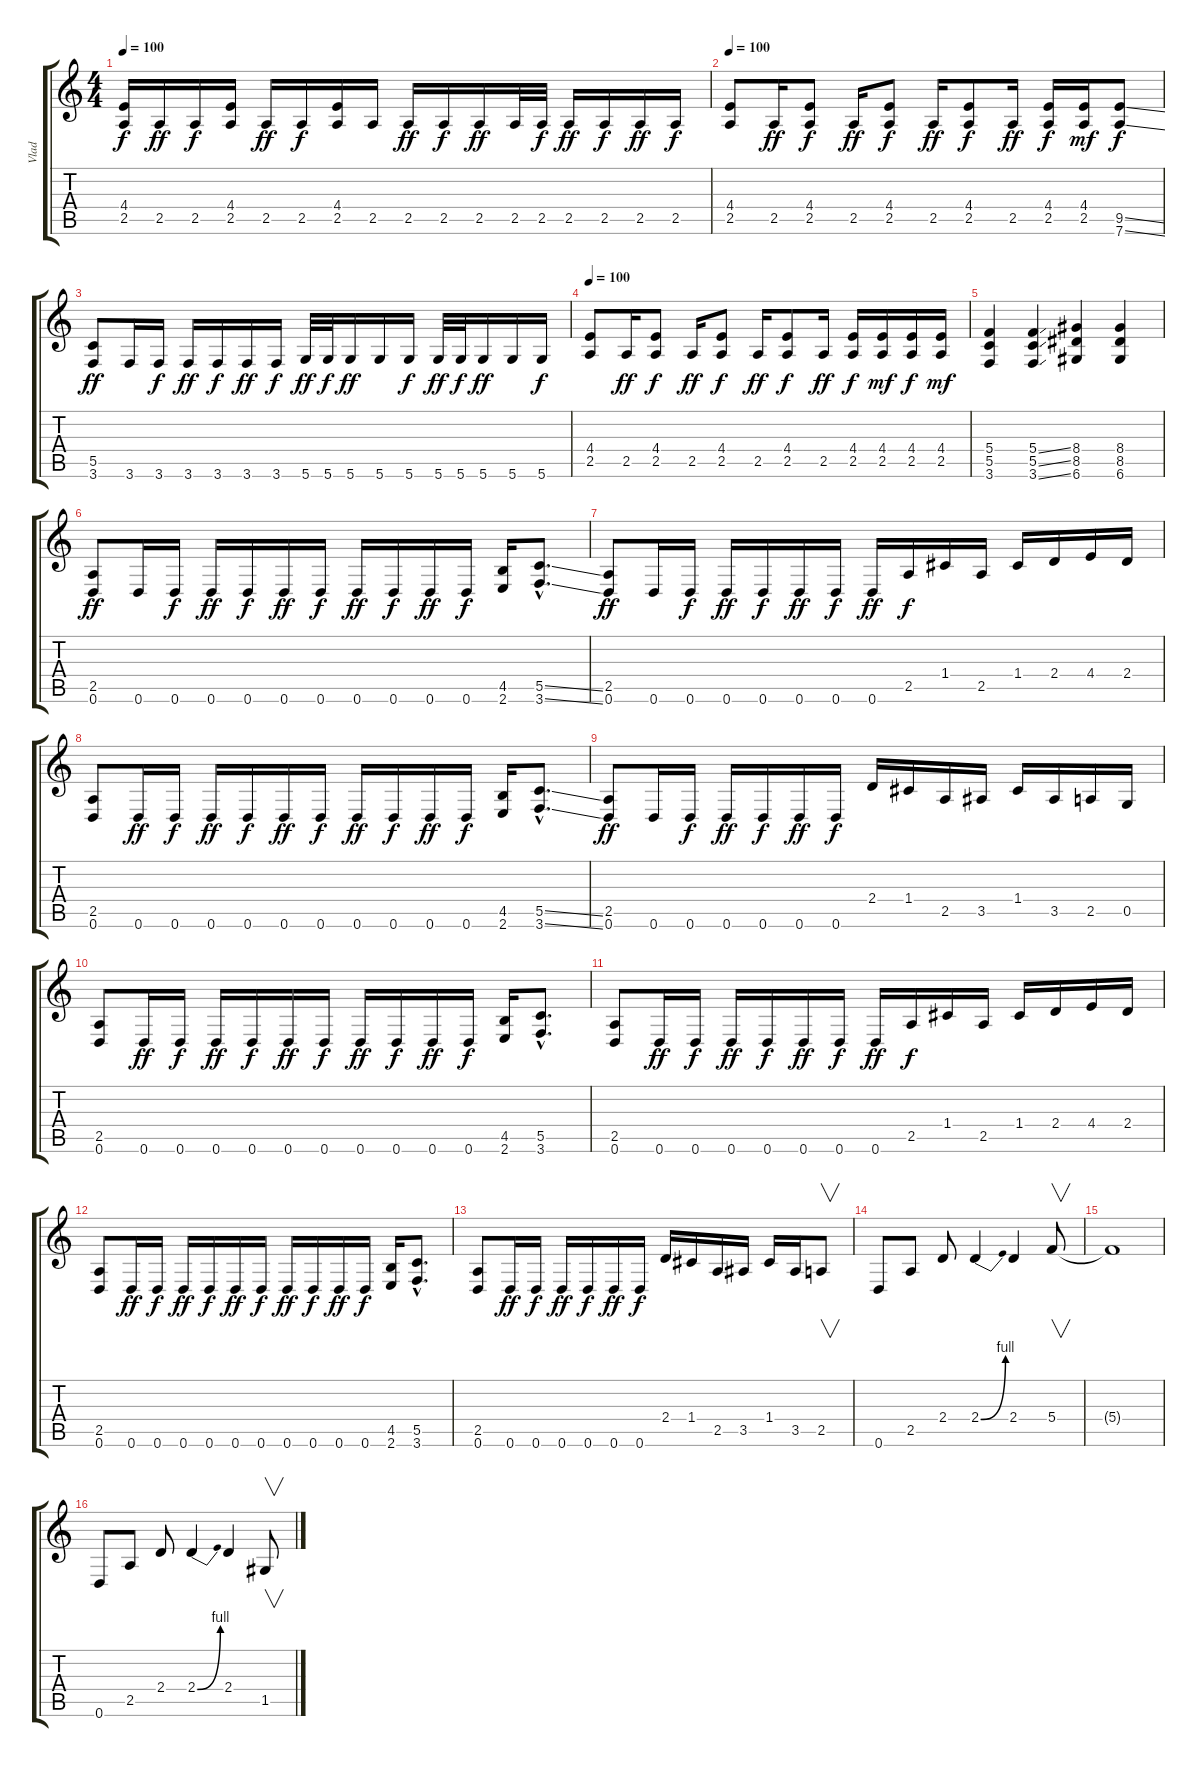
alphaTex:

\track ("Vlad" "Vlad") {instrument distortionguitar}
\staff {score tabs}
\tuning (D4 A3 F3 C3 G2 D2) {hide}
\ts (4 4)
\tempo 100
\clef g2
\ks c
(4.4 2.5).16{dy f} 2.5.16{dy ff} 2.5.16{dy f} (4.4 2.5).16 2.5.16{dy ff} 2.5.16{dy f} (4.4 2.5).16 2.5.16 2.5.16{dy ff} 2.5.16{dy f} 2.5.16{dy ff} 2.5.32 2.5.32{dy f} 2.5.16{dy ff} 2.5.16{dy f} 2.5.16{dy ff} 2.5.16{dy f} |
\tempo 100
(4.4 2.5).8 2.5.16{dy ff} (4.4 2.5).8{dy f} 2.5.16{dy ff} (4.4 2.5).8{dy f} 2.5.16{dy ff} (4.4 2.5).8{dy f} 2.5.16{dy ff} (4.4 2.5).16{dy f} (4.4 2.5).16{dy mf} (9.5{ss} 7.6{ss}).8{dy f} |
(5.5 3.6).8{dy ff} 3.6.16 3.6.16{dy f} 3.6.16{dy ff} 3.6.16{dy f} 3.6.16{dy ff} 3.6.16{dy f} 5.6.32{dy ff} 5.6.32{dy f} 5.6.16{dy ff} 5.6.16 5.6.16{dy f} 5.6.32{dy ff} 5.6.32{dy f} 5.6.16{dy ff} 5.6.16 5.6.16{dy f} |
\tempo 100
(4.4 2.5).8 2.5.16{dy ff} (4.4 2.5).8{dy f} 2.5.16{dy ff} (4.4 2.5).8{dy f} 2.5.16{dy ff} (4.4 2.5).8{dy f} 2.5.16{dy ff} (4.4 2.5).16{dy f} (4.4 2.5).16{dy mf} (4.4 2.5).16{dy f} (4.4 2.5).16{dy mf} |
(5.4 5.5 3.6).4 (5.4{ss} 5.5{ss} 3.6{ss}).4 (8.4 8.5 6.6).4 (8.4 8.5 6.6).4 |
(2.5 0.6).8{dy ff volume 12 balance 3} 0.6.16 0.6.16{dy f} 0.6.16{dy ff} 0.6.16{dy f} 0.6.16{dy ff} 0.6.16{dy f} 0.6.16{dy ff} 0.6.16{dy f} 0.6.16{dy ff} 0.6.16{dy f} (4.5 2.6).16 (5.5{ss hac} 3.6{ss hac}).8{d} |
(2.5 0.6).8{dy ff} 0.6.16 0.6.16{dy f} 0.6.16{dy ff} 0.6.16{dy f} 0.6.16{dy ff} 0.6.16{dy f} 0.6.16{dy ff} 2.5.16{dy f} 1.4.16 2.5.16 1.4.16 2.4.16 4.4.16 2.4.16 |
(2.5 0.6).8 0.6.16{dy ff} 0.6.16{dy f} 0.6.16{dy ff} 0.6.16{dy f} 0.6.16{dy ff} 0.6.16{dy f} 0.6.16{dy ff} 0.6.16{dy f} 0.6.16{dy ff} 0.6.16{dy f} (4.5 2.6).16 (5.5{ss hac} 3.6{ss hac}).8{d} |
(2.5 0.6).8{dy ff} 0.6.16 0.6.16{dy f} 0.6.16{dy ff} 0.6.16{dy f} 0.6.16{dy ff} 0.6.16{dy f} 2.4.16 1.4.16 2.5.16 3.5.16 1.4.16 3.5.16 2.5.16 0.5.16 |
(2.5 0.6).8 0.6.16{dy ff} 0.6.16{dy f} 0.6.16{dy ff} 0.6.16{dy f} 0.6.16{dy ff} 0.6.16{dy f} 0.6.16{dy ff} 0.6.16{dy f} 0.6.16{dy ff} 0.6.16{dy f} (4.5 2.6).16 (5.5{hac} 3.6{hac}).8{d} |
(2.5 0.6).8 0.6.16{dy ff} 0.6.16{dy f} 0.6.16{dy ff} 0.6.16{dy f} 0.6.16{dy ff} 0.6.16{dy f} 0.6.16{dy ff} 2.5.16{dy f} 1.4.16 2.5.16 1.4.16 2.4.16 4.4.16 2.4.16 |
(2.5 0.6).8 0.6.16{dy ff} 0.6.16{dy f} 0.6.16{dy ff} 0.6.16{dy f} 0.6.16{dy ff} 0.6.16{dy f} 0.6.16{dy ff} 0.6.16{dy f} 0.6.16{dy ff} 0.6.16{dy f} (4.5 2.6).16 (5.5{hac} 3.6{hac}).8{d} |
(2.5 0.6).8 0.6.16{dy ff} 0.6.16{dy f} 0.6.16{dy ff} 0.6.16{dy f} 0.6.16{dy ff} 0.6.16{dy f} 2.4.16 1.4.16 2.5.16 3.5.16 1.4.16 3.5.16 2.5.8{v} |
0.6.8 2.5.8 2.4.8 2.4{be (bend 0 0 60 4)}.4 2.4.4 5.4.8{v} |
5.4{t}.1 |
0.6.8 2.5.8 2.4.8 2.4{be (bend 0 0 60 4)}.4 2.4.4 1.5.8{v}
